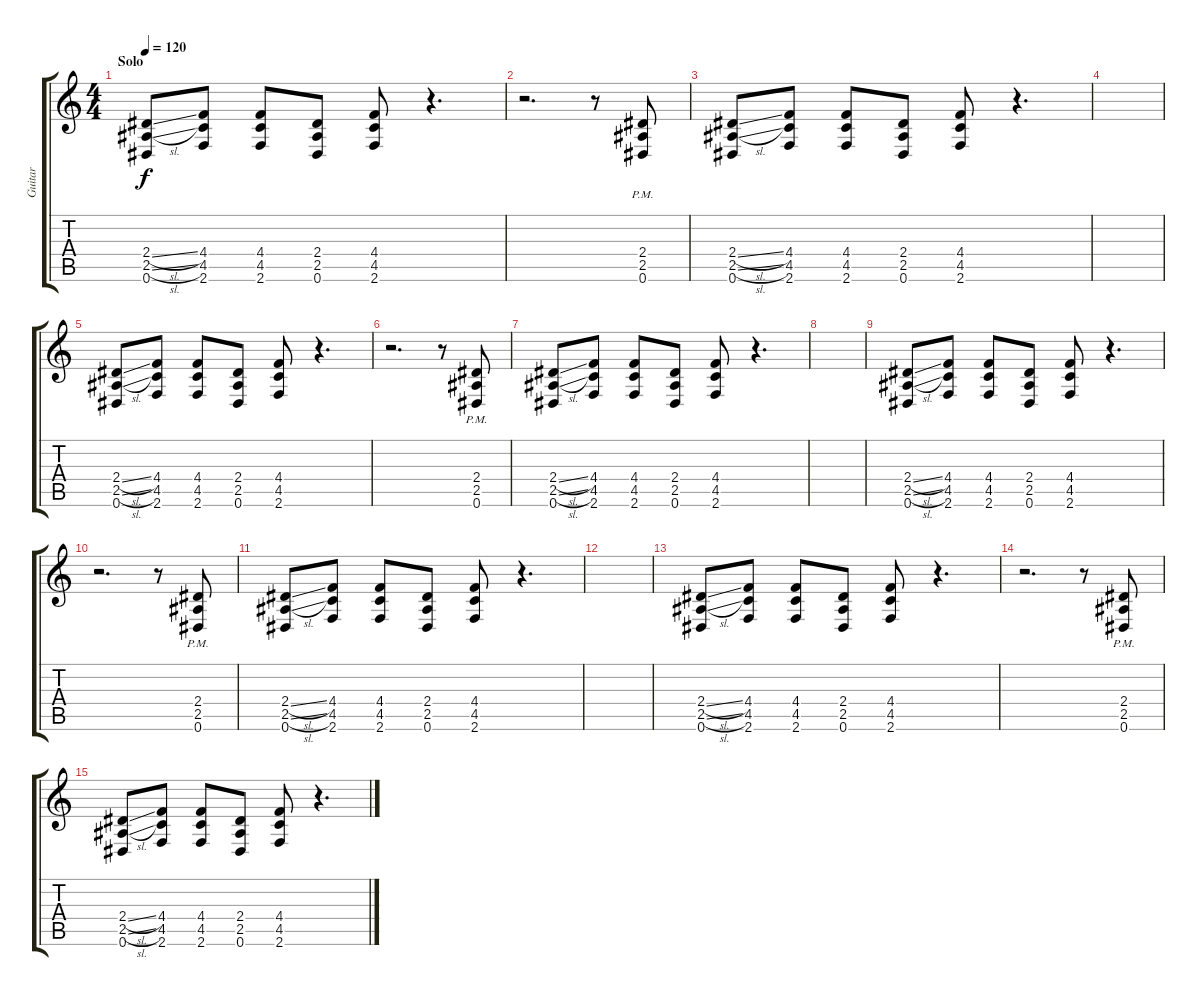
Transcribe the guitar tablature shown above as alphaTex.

\track ("Guitar" "Guitar") {instrument overdrivenguitar}
\staff {score tabs}
\tuning (Eb4 Bb3 Gb3 Db3 Ab2 Eb2) {hide}
\ts (4 4)
\section ("" "Solo")
\tempo 120
\clef g2
\ks c
(2.4{sl} 2.5{sl} 0.6).8{dy f volume 12} (4.4 4.5 2.6).8 (4.4 4.5 2.6).8 (2.4 2.5 0.6).8 (4.4 4.5 2.6).8 r.4{d} |
r.2{d volume 12} r.8 (2.4{pm} 2.5{pm} 0.6{pm}).8 |
(2.4{sl} 2.5{sl} 0.6).8{volume 12} (4.4 4.5 2.6).8 (4.4 4.5 2.6).8 (2.4 2.5 0.6).8 (4.4 4.5 2.6).8 r.4{d} |
|
(2.4{sl} 2.5{sl} 0.6).8{volume 12} (4.4 4.5 2.6).8 (4.4 4.5 2.6).8 (2.4 2.5 0.6).8 (4.4 4.5 2.6).8 r.4{d} |
r.2{d volume 12} r.8 (2.4{pm} 2.5{pm} 0.6{pm}).8 |
(2.4{sl} 2.5{sl} 0.6).8{volume 12} (4.4 4.5 2.6).8 (4.4 4.5 2.6).8 (2.4 2.5 0.6).8 (4.4 4.5 2.6).8 r.4{d} |
|
(2.4{sl} 2.5{sl} 0.6).8{volume 12} (4.4 4.5 2.6).8 (4.4 4.5 2.6).8 (2.4 2.5 0.6).8 (4.4 4.5 2.6).8 r.4{d} |
r.2{d volume 12} r.8 (2.4{pm} 2.5{pm} 0.6{pm}).8 |
(2.4{sl} 2.5{sl} 0.6).8{volume 12} (4.4 4.5 2.6).8 (4.4 4.5 2.6).8 (2.4 2.5 0.6).8 (4.4 4.5 2.6).8 r.4{d} |
|
(2.4{sl} 2.5{sl} 0.6).8{volume 12} (4.4 4.5 2.6).8 (4.4 4.5 2.6).8 (2.4 2.5 0.6).8 (4.4 4.5 2.6).8 r.4{d} |
r.2{d volume 12} r.8 (2.4{pm} 2.5{pm} 0.6{pm}).8 |
(2.4{sl} 2.5{sl} 0.6).8{volume 12} (4.4 4.5 2.6).8 (4.4 4.5 2.6).8 (2.4 2.5 0.6).8 (4.4 4.5 2.6).8 r.4{d}
